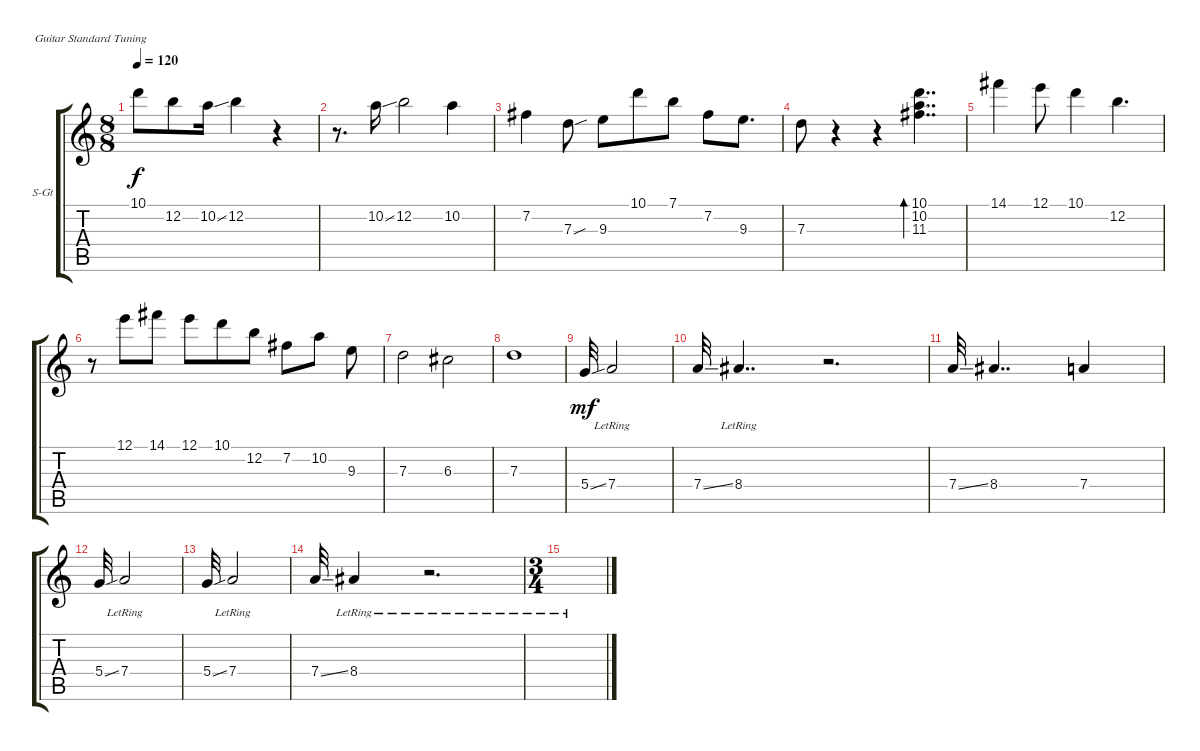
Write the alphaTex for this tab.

\defaultSystemsLayout 4
\bracketExtendMode groupsimilarinstruments
\firstSystemTrackNameOrientation horizontal
\otherSystemsTrackNameOrientation horizontal
\track ("Steel Guitar" "S-Gt") {instrument acousticguitarsteel}
\staff {score tabs}
\tuning (E4 B3 G3 D3 A2 E2)
\ts (8 8)
\tempo 120
\clef g2
\ks c
10.1.8{dy f} 12.2.8 10.2{ss}.16 12.2.4 r.4 |
r.8{d} 10.2{ss}.16 12.2.2 10.2.4 |
7.2.4 7.3{sou}.8 9.3.8 10.1.8 7.1.8 7.2.8 9.3.8{d} |
7.3.8 r.4 r.4 (10.2 10.1 11.3).4{dd bd 198} |
14.1.4 12.1.8 10.1.4 12.2.4{d} |
r.8 12.1.8 14.1.8 12.1.8 10.1.8 12.2.8 7.2.8 10.2.8 9.3.8 |
7.3.2 6.3.2 |
7.3.1 |
5.4{ss}.32{dy mf} 7.4{lr}.2 |
7.4{ss}.32 8.4{lr}.4{dd} r.2{d} |
7.4{ss}.32 8.4.4{dd} 7.4.4 |
5.4{ss}.32 7.4{lr}.2 |
5.4{ss}.32 7.4{lr}.2 |
7.4{ss}.32 8.4{lr}.4 r.2{d} |
\ts (3 4)
